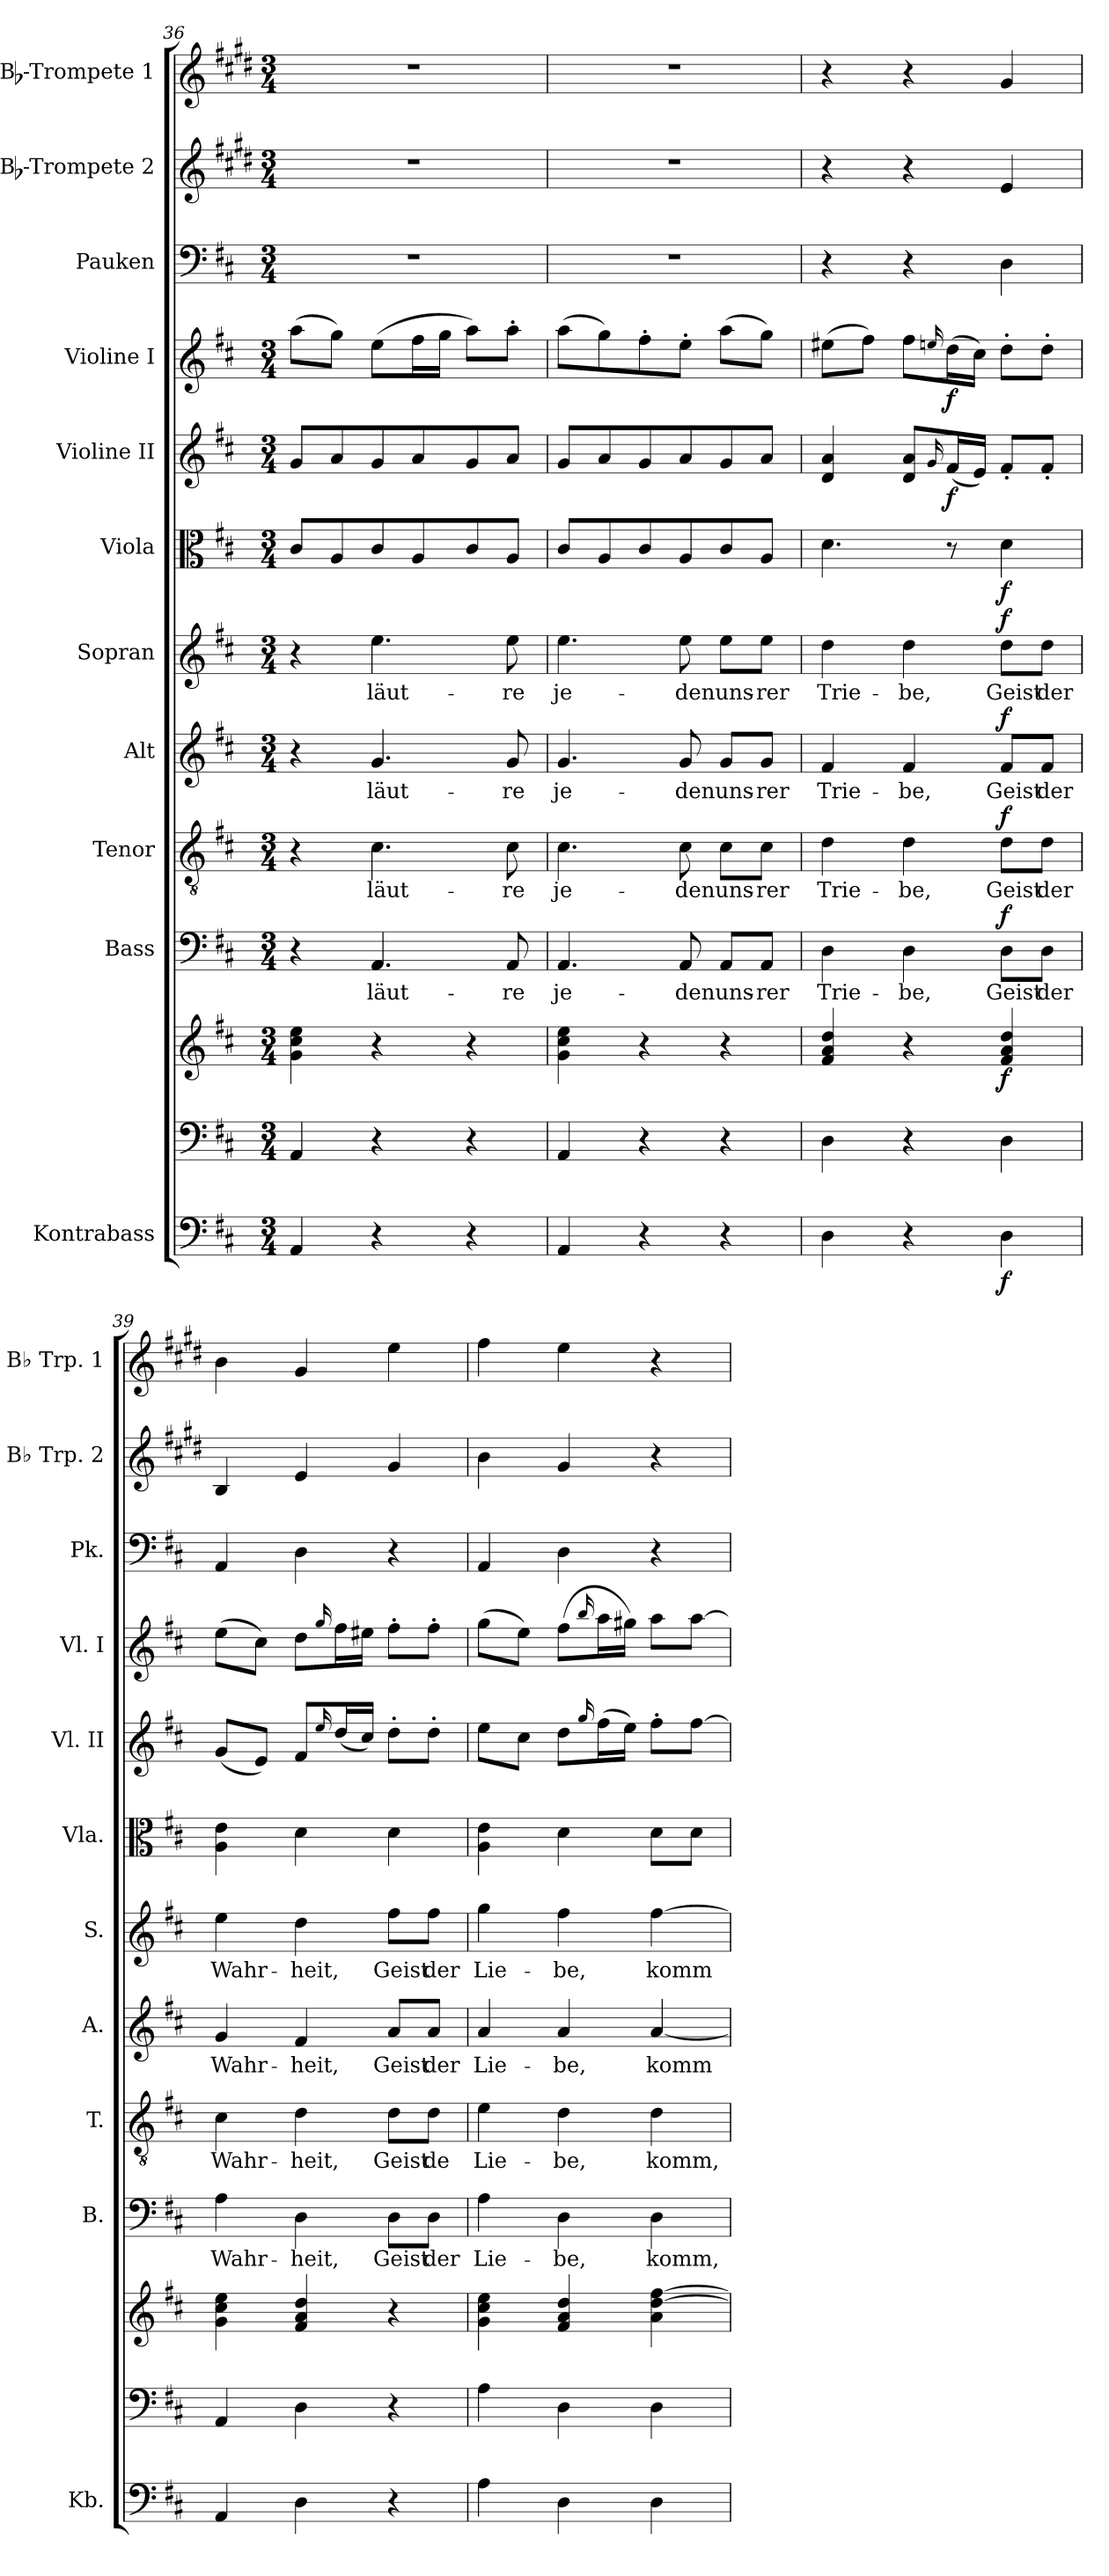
**kern	**dynam	**kern	**kern	**dynam	**kern	**text	**dynam	**kern	**text	**dynam	**kern	**text	**dynam	**kern	**text	**dynam	**kern	**dynam	**kern	**dynam	**kern	**dynam	**kern	**kern	**kern
*part12	*part12	*part11	*part11	*part11	*part10	*part10	*part10	*part9	*part9	*part9	*part8	*part8	*part8	*part7	*part7	*part7	*part6	*part6	*part5	*part5	*part4	*part4	*part3	*part2	*part1
*staff13	*staff13	*staff12	*staff11	*staff11/12	*staff10	*staff10	*staff10	*staff9	*staff9	*staff9	*staff8	*staff8	*staff8	*staff7	*staff7	*staff7	*staff6	*staff6	*staff5	*staff5	*staff4	*staff4	*staff3	*staff2	*staff1
*I"Kontrabass	*	*	*	*	*I"Bass	*	*	*I"Tenor	*	*	*I"Alt	*	*	*I"Sopran	*	*	*I"Viola	*	*I"Violine II	*	*I"Violine I	*	*I"Pauken	*I"Bb-Trompete 2	*I"Bb-Trompete 1
*I'Kb.	*	*	*	*	*I'B.	*	*	*I'T.	*	*	*I'A.	*	*	*I'S.	*	*	*I'Vla.	*	*I'Vl. II	*	*I'Vl. I	*	*I'Pk.	*I'Bb Trp. 2	*I'Bb Trp. 1
*clefF4	*	*clefF4	*clefG2	*	*clefF4	*	*	*clefGv2	*	*	*clefG2	*	*	*clefG2	*	*	*clefC3	*	*clefG2	*	*clefG2	*	*clefF4	*clefG2	*clefG2
*ITrd7c12	*	*	*	*	*	*	*	*	*	*	*	*	*	*	*	*	*	*	*	*	*	*	*	*ITrd1c2	*ITrd1c2
*k[f#c#]	*	*k[f#c#]	*k[f#c#]	*	*k[f#c#]	*	*	*k[f#c#]	*	*	*k[f#c#]	*	*	*k[f#c#]	*	*	*k[f#c#]	*	*k[f#c#]	*	*k[f#c#]	*	*k[f#c#]	*k[f#c#]	*k[f#c#]
*D:	*	*D:	*D:	*	*D:	*	*	*D:	*	*	*D:	*	*	*D:	*	*	*D:	*	*D:	*	*D:	*	*D:	*D:	*D:
*M3/4	*	*M3/4	*M3/4	*	*M3/4	*	*	*M3/4	*	*	*M3/4	*	*	*M3/4	*	*	*M3/4	*	*M3/4	*	*M3/4	*	*M3/4	*M3/4	*M3/4
=36	=36	=36	=36	=36	=36	=36	=36	=36	=36	=36	=36	=36	=36	=36	=36	=36	=36	=36	=36	=36	=36	=36	=36	=36	=36
4AAA/	.	4AA/	4g\ 4cc#\ 4ee\	.	4r	.	.	4r	.	.	4r	.	.	4r	.	.	8c#/L	.	8g/L	.	(>8aa\L	.	2.r	2.r	2.r
.	.	.	.	.	.	.	.	.	.	.	.	.	.	.	.	.	8A/	.	8a/	.	8gg\J)	.	.	.	.
!	!	!	!	!	!	!LO:LY:b	!	!	!LO:LY:b	!	!	!LO:LY:b	!	!	!LO:LY:b	!	!	!	!	!	!	!	!	!	!
4r	.	4r	4r	.	4.AA/	läut-	.	4.c#\	läut-	.	4.g/	läut-	.	4.ee\	läut-	.	8c#/	.	8g/	.	(>8ee\L	.	.	.	.
.	.	.	.	.	.	.	.	.	.	.	.	.	.	.	.	.	8A/	.	8a/	.	16ff#\L	.	.	.	.
.	.	.	.	.	.	.	.	.	.	.	.	.	.	.	.	.	.	.	.	.	16gg\JJ	.	.	.	.
4r	.	4r	4r	.	.	.	.	.	.	.	.	.	.	.	.	.	8c#/	.	8g/	.	8aa\L)	.	.	.	.
!	!	!	!	!	!	!LO:LY:b	!	!	!LO:LY:b	!	!	!LO:LY:b	!	!	!LO:LY:b	!	!	!	!	!	!	!	!	!	!
.	.	.	.	.	8AA/	-re	.	8c#\	-re	.	8g/	-re	.	8ee\	-re	.	8A/J	.	8a/J	.	8aa'>\J	.	.	.	.
!!LO:PB:g=z
=37	=37	=37	=37	=37	=37	=37	=37	=37	=37	=37	=37	=37	=37	=37	=37	=37	=37	=37	=37	=37	=37	=37	=37	=37	=37
!	!	!	!	!	!	!LO:LY:b	!	!	!LO:LY:b	!	!	!LO:LY:b	!	!	!LO:LY:b	!	!	!	!	!	!	!	!	!	!
4AAA/	.	4AA/	4g\ 4cc#\ 4ee\	.	4.AA/	je-	.	4.c#\	je-	.	4.g/	je-	.	4.ee\	je-	.	8c#/L	.	8g/L	.	(>8aa\L	.	2.r	2.r	2.r
.	.	.	.	.	.	.	.	.	.	.	.	.	.	.	.	.	8A/	.	8a/	.	8gg\)	.	.	.	.
4r	.	4r	4r	.	.	.	.	.	.	.	.	.	.	.	.	.	8c#/	.	8g/	.	8ff#'>\	.	.	.	.
!	!	!	!	!	!	!LO:LY:b	!	!	!LO:LY:b	!	!	!LO:LY:b	!	!	!LO:LY:b	!	!	!	!	!	!	!	!	!	!
.	.	.	.	.	8AA/	-den	.	8c#\	-den	.	8g/	-den	.	8ee\	-den	.	8A/	.	8a/	.	8ee'>\J	.	.	.	.
!	!	!	!	!	!	!LO:LY:b	!	!	!LO:LY:b	!	!	!LO:LY:b	!	!	!LO:LY:b	!	!	!	!	!	!	!	!	!	!
4r	.	4r	4r	.	8AA/L	uns-	.	8c#\L	uns-	.	8g/L	uns-	.	8ee\L	uns-	.	8c#/	.	8g/	.	(>8aa\L	.	.	.	.
!	!	!	!	!	!	!LO:LY:b	!	!	!LO:LY:b	!	!	!LO:LY:b	!	!	!LO:LY:b	!	!	!	!	!	!	!	!	!	!
.	.	.	.	.	8AA/J	-rer	.	8c#\J	-rer	.	8g/J	-rer	.	8ee\J	-rer	.	8A/J	.	8a/J	.	8gg\J)	.	.	.	.
=38	=38	=38	=38	=38	=38	=38	=38	=38	=38	=38	=38	=38	=38	=38	=38	=38	=38	=38	=38	=38	=38	=38	=38	=38	=38
!	!	!	!	!	!	!LO:LY:b	!	!	!LO:LY:b	!	!	!LO:LY:b	!	!	!LO:LY:b	!	!	!	!	!	!	!	!	!	!
4DD\	.	4D\	4f#/ 4a/ 4dd/	.	4D\	Trie-	.	4d\	Trie-	.	4f#/	Trie-	.	4dd\	Trie-	.	4.d\	.	4d/ 4a/	.	(>8ee#X\L	.	4r	4r	4r
.	.	.	.	.	.	.	.	.	.	.	.	.	.	.	.	.	.	.	.	.	8ff#\J)	.	.	.	.
!	!	!	!	!	!	!LO:LY:b	!	!	!LO:LY:b	!	!	!LO:LY:b	!	!	!LO:LY:b	!	!	!	!	!	!	!	!	!	!
4r	.	4r	4r	.	4D\	-be,	.	4d\	-be,	.	4f#/	-be,	.	4dd\	-be,	.	.	.	8d/ 8a/L	.	8ff#\L	.	4r	4r	4r
.	.	.	.	.	.	.	.	.	.	.	.	.	.	.	.	.	.	.	16qqg/	.	16qqeen/	.	.	.	.
!	!	!	!	!	!	!	!	!	!	!	!	!	!	!	!	!	!	!	!	!LO:DY:b	!	!LO:DY:b	!	!	!
.	.	.	.	.	.	.	.	.	.	.	.	.	.	.	.	.	8r	.	(<16f#/L	f	(>16dd\L	f	.	.	.
.	.	.	.	.	.	.	.	.	.	.	.	.	.	.	.	.	.	.	16e/JJ)	.	16cc#\JJ)	.	.	.	.
!	!LO:DY:b	!	!	!LO:DY:b	!	!LO:LY:b	!LO:DY:a	!	!LO:LY:b	!LO:DY:a	!	!LO:LY:b	!LO:DY:a	!	!LO:LY:b	!LO:DY:a	!	!LO:DY:b	!	!	!	!	!	!	!
4DD\	f	4D\	4f#/ 4a/ 4dd/	f	8D\L	Geist	f	8d\L	Geist	f	8f#/L	Geist	f	8dd\L	Geist	f	4d\	f	8f#'</L	.	8dd'>\L	.	4D\	4d/	4f#/
!	!	!	!	!	!	!LO:LY:b	!	!	!LO:LY:b	!	!	!LO:LY:b	!	!	!LO:LY:b	!	!	!	!	!	!	!	!	!	!
.	.	.	.	.	8D\J	der	.	8d\J	der	.	8f#/J	der	.	8dd\J	der	.	.	.	8f#'</J	.	8dd'>\J	.	.	.	.
=39	=39	=39	=39	=39	=39	=39	=39	=39	=39	=39	=39	=39	=39	=39	=39	=39	=39	=39	=39	=39	=39	=39	=39	=39	=39
!	!	!	!	!	!	!LO:LY:b	!	!	!LO:LY:b	!	!	!LO:LY:b	!	!	!LO:LY:b	!	!	!	!	!	!	!	!	!	!
4AAA/	.	4AA/	4g\ 4cc#\ 4ee\	.	4A\	Wahr-	.	4c#\	Wahr-	.	4g/	Wahr-	.	4ee\	Wahr-	.	4A\ 4e\	.	(<8g/L	.	(>8ee\L	.	4AA/	4A/	4a\
.	.	.	.	.	.	.	.	.	.	.	.	.	.	.	.	.	.	.	8e/J)	.	8cc#\J)	.	.	.	.
!	!	!	!	!	!	!LO:LY:b	!	!	!LO:LY:b	!	!	!LO:LY:b	!	!	!LO:LY:b	!	!	!	!	!	!	!	!	!	!
4DD\	.	4D\	4f#/ 4a/ 4dd/	.	4D\	-heit,	.	4d\	-heit,	.	4f#/	-heit,	.	4dd\	-heit,	.	4d\	.	8f#/L	.	8dd\L	.	4D\	4d/	4f#/
.	.	.	.	.	.	.	.	.	.	.	.	.	.	.	.	.	.	.	16qqee/	.	16qqgg/	.	.	.	.
.	.	.	.	.	.	.	.	.	.	.	.	.	.	.	.	.	.	.	(<16dd/L	.	16ff#\L	.	.	.	.
.	.	.	.	.	.	.	.	.	.	.	.	.	.	.	.	.	.	.	16cc#/JJ)	.	16ee#X\JJ	.	.	.	.
!	!	!	!	!	!	!LO:LY:b	!	!	!LO:LY:b	!	!	!LO:LY:b	!	!	!LO:LY:b	!	!	!	!	!	!	!	!	!	!
4r	.	4r	4r	.	8D\L	Geist	.	8d\L	Geist	.	8a/L	Geist	.	8ff#\L	Geist	.	4d\	.	8dd'>\L	.	8ff#'>\L	.	4r	4f#/	4dd\
!	!	!	!	!	!	!LO:LY:b	!	!	!LO:LY:b	!	!	!LO:LY:b	!	!	!LO:LY:b	!	!	!	!	!	!	!	!	!	!
.	.	.	.	.	8D\J	der	.	8d\J	de	.	8a/J	der	.	8ff#\J	der	.	.	.	8dd'>\J	.	8ff#'>\J	.	.	.	.
=40	=40	=40	=40	=40	=40	=40	=40	=40	=40	=40	=40	=40	=40	=40	=40	=40	=40	=40	=40	=40	=40	=40	=40	=40	=40
!	!	!	!	!	!	!LO:LY:b	!	!	!LO:LY:b	!	!	!LO:LY:b	!	!	!LO:LY:b	!	!	!	!	!	!	!	!	!	!
4AA\	.	4A\	4g\ 4cc#\ 4ee\	.	4A\	Lie-	.	4e\	Lie-	.	4a/	Lie-	.	4gg\	Lie-	.	4A\ 4e\	.	8ee\L	.	(>8gg\L	.	4AA/	4a\	4ee\
.	.	.	.	.	.	.	.	.	.	.	.	.	.	.	.	.	.	.	8cc#\J	.	8ee\J)	.	.	.	.
!	!	!	!	!	!	!LO:LY:b	!	!	!LO:LY:b	!	!	!LO:LY:b	!	!	!LO:LY:b	!	!	!	!	!	!	!	!	!	!
4DD\	.	4D\	4f#/ 4a/ 4dd/	.	4D\	-be,	.	4d\	-be,	.	4a/	-be,	.	4ff#\	-be,	.	4d\	.	8dd\L	.	(>8ff#\L	.	4D\	4f#/	4dd\
.	.	.	.	.	.	.	.	.	.	.	.	.	.	.	.	.	.	.	16qqgg/	.	16qqbb/	.	.	.	.
.	.	.	.	.	.	.	.	.	.	.	.	.	.	.	.	.	.	.	(>16ff#\L	.	16aa\L	.	.	.	.
.	.	.	.	.	.	.	.	.	.	.	.	.	.	.	.	.	.	.	16ee\JJ)	.	16gg#X\JJ)	.	.	.	.
!	!	!	!	!	!	!LO:LY:b	!	!	!LO:LY:b	!	!	!LO:LY:b	!	!	!LO:LY:b	!	!	!	!	!	!	!	!	!	!
4DD\	.	4D\	4a\ [4dd\ [4ff#\	.	4D\	komm,	.	4d\	komm,	.	[4a/	komm	.	[4ff#\	komm	.	8d\L	.	8ff#'>\L	.	8aa\L	.	4r	4r	4r
.	.	.	.	.	.	.	.	.	.	.	.	.	.	.	.	.	8d\J	.	[8ff#\J	.	[8aa\J	.	.	.	.
=	=	=	=	=	=	=	=	=	=	=	=	=	=	=	=	=	=	=	=	=	=	=	=	=	=
*-	*-	*-	*-	*-	*-	*-	*-	*-	*-	*-	*-	*-	*-	*-	*-	*-	*-	*-	*-	*-	*-	*-	*-	*-	*-
